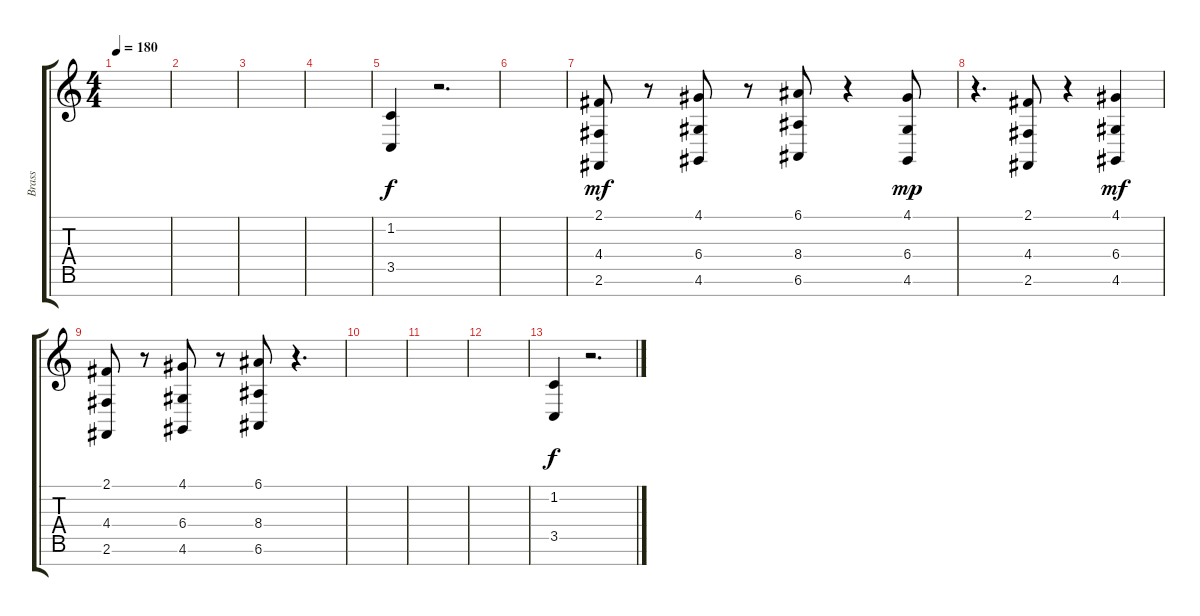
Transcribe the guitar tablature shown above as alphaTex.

\track ("Brass" "Brass") {instrument brasssection}
\staff {score tabs}
\tuning (E4 B3 G3 D3 A2 E2 B1) {hide}
\ts (4 4)
\tempo 180
\clef g2
\ks c
|
|
|
|
(1.2 3.5).4 r.2{d} |
|
(2.1 4.4 2.6).8{dy mf} r.8 (4.1 6.4 4.6).8 r.8 (6.1 8.4 6.6).8 r.4 (4.1 6.4 4.6).8{dy mp} |
r.4{d} (2.1 4.4 2.6).8 r.4 (4.1 6.4 4.6).4{dy mf} |
(2.1 4.4 2.6).8 r.8 (4.1 6.4 4.6).8 r.8 (6.1 8.4 6.6).8 r.4{d} |
|
|
|
(1.2 3.5).4{dy f} r.2{d}
